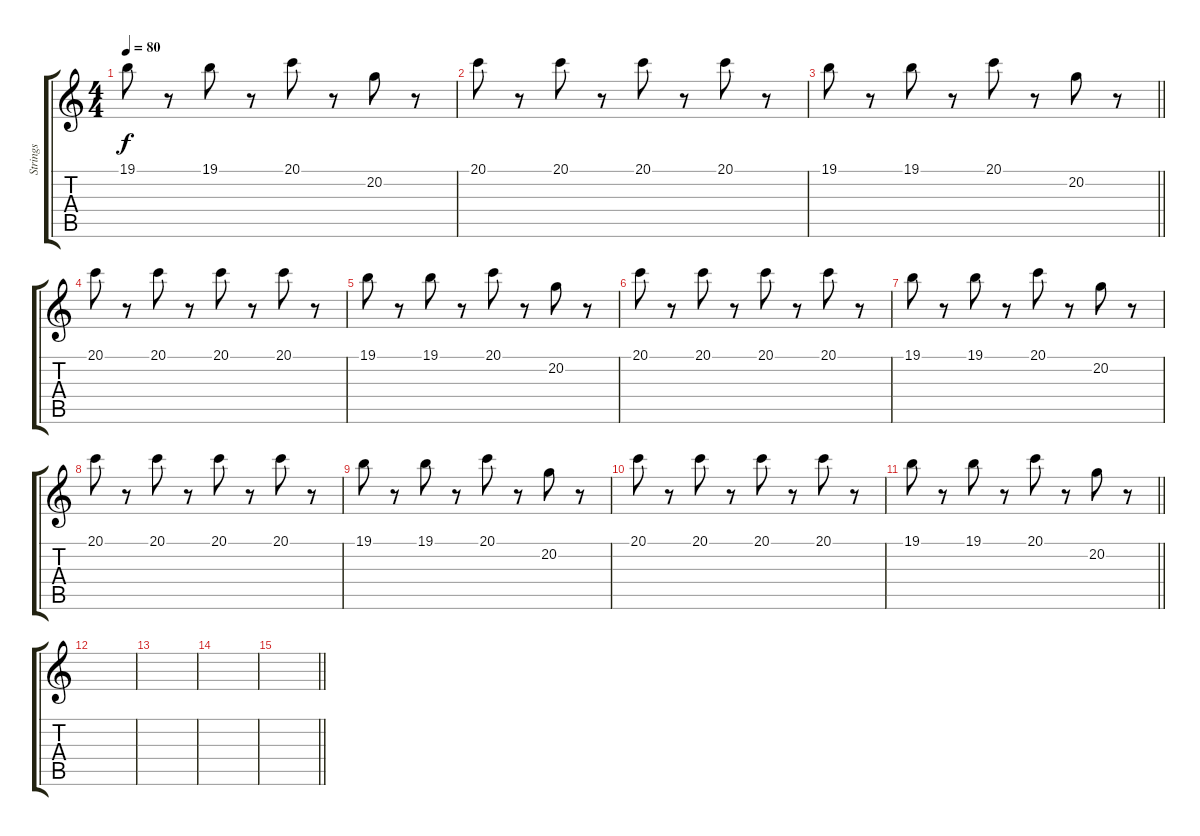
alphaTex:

\track ("Strings" "Strings") {instrument tremolostrings}
\staff {score tabs}
\tuning (E4 B3 G3 D3 A2 E2) {hide}
\ts (4 4)
\tempo 80
\clef g2
\ks c
19.1.8{dy f} r.8 19.1.8 r.8 20.1.8 r.8 20.2.8 r.8 |
20.1.8 r.8 20.1.8 r.8 20.1.8 r.8 20.1.8 r.8 |
\barLineRight lightlight
19.1.8 r.8 19.1.8 r.8 20.1.8 r.8 20.2.8 r.8 |
20.1.8 r.8 20.1.8 r.8 20.1.8 r.8 20.1.8 r.8 |
19.1.8 r.8 19.1.8 r.8 20.1.8 r.8 20.2.8 r.8 |
20.1.8 r.8 20.1.8 r.8 20.1.8 r.8 20.1.8 r.8 |
19.1.8 r.8 19.1.8 r.8 20.1.8 r.8 20.2.8 r.8 |
20.1.8 r.8 20.1.8 r.8 20.1.8 r.8 20.1.8 r.8 |
19.1.8 r.8 19.1.8 r.8 20.1.8 r.8 20.2.8 r.8 |
20.1.8 r.8 20.1.8 r.8 20.1.8 r.8 20.1.8 r.8 |
\barLineRight lightlight
19.1.8 r.8 19.1.8 r.8 20.1.8 r.8 20.2.8 r.8 |
|
|
|
\barLineRight lightlight
